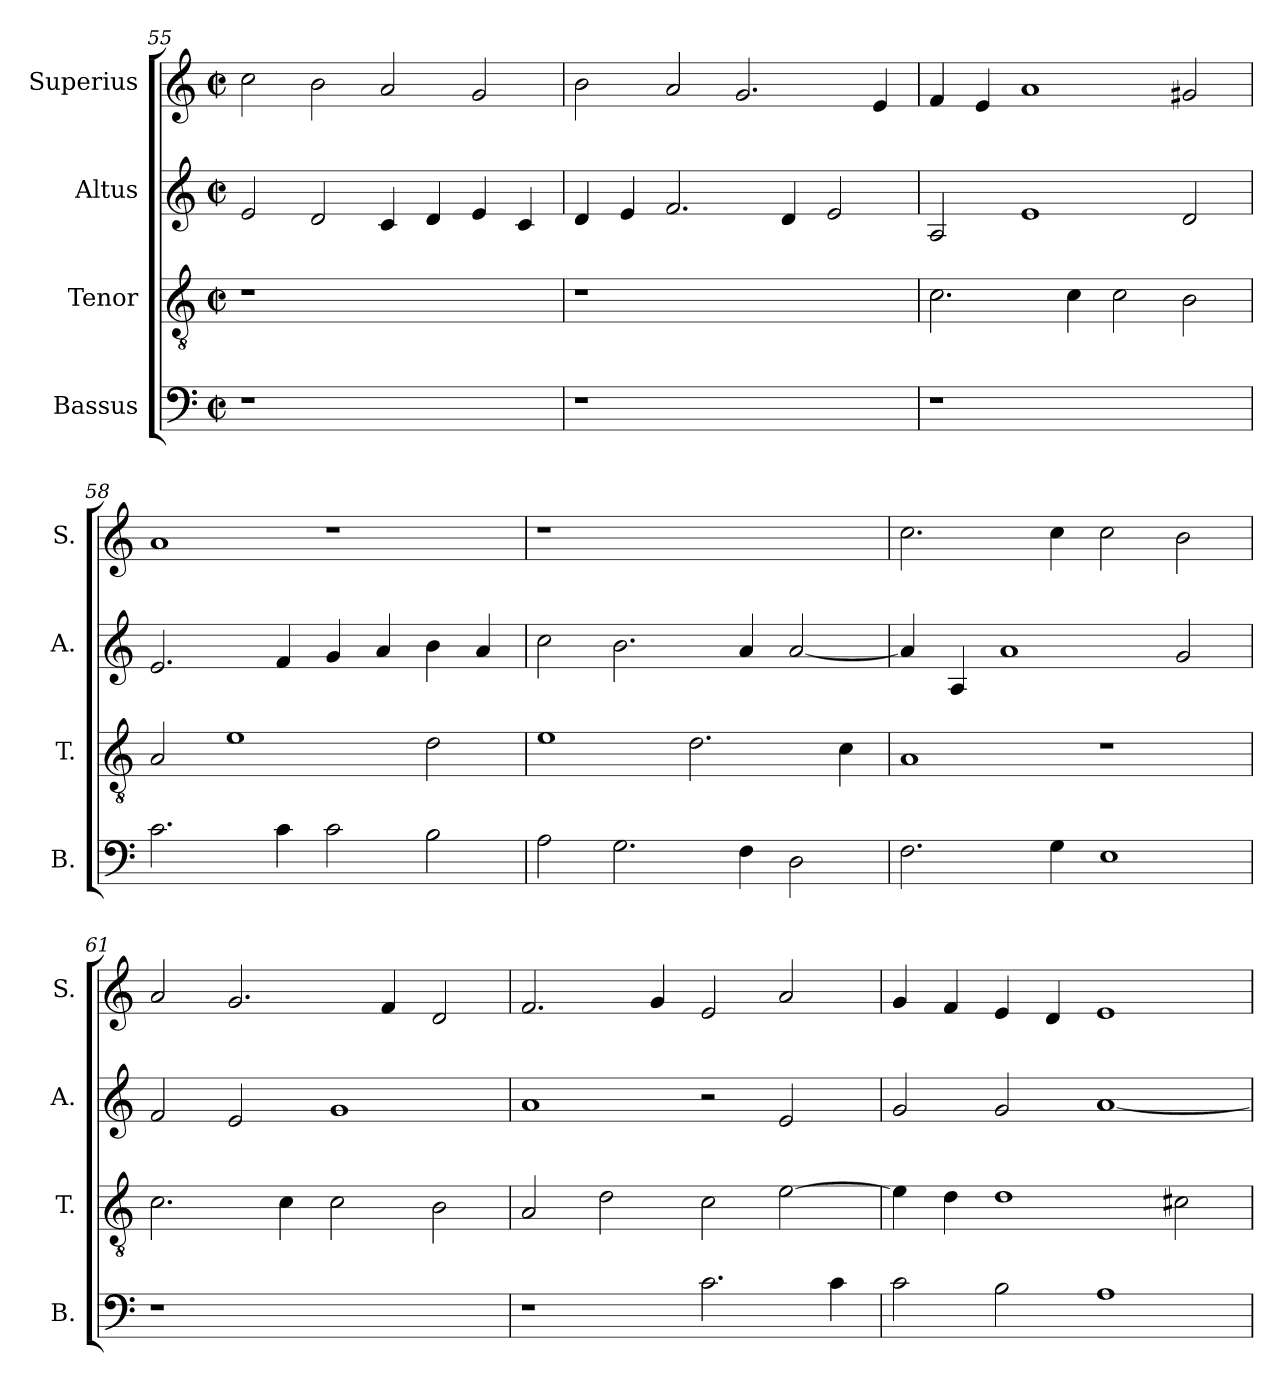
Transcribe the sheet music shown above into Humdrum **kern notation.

**kern	**kern	**kern	**kern
*part4	*part3	*part2	*part1
*staff4	*staff3	*staff2	*staff1
*I"Bassus	*I"Tenor	*I"Altus	*I"Superius
*I'B.	*I'T.	*I'A.	*I'S.
*clefF4	*clefGv2	*clefG2	*clefG2
*	*ITrd7c12	*	*
*k[]	*k[]	*k[]	*k[]
*C:	*C:	*C:	*C:
*M2/2	*M2/2	*M2/2	*M2/2
*met(c|)	*met(c|)	*met(c|)	*met(c|)
=55	=55	=55	=55
!LO:N:vis=1	!LO:N:vis=1	!	!
1r	1r	2ei/	2cci\
.	.	2di/	2bi\
1ryy	1ryy	4ci/	2ai/
.	.	4di/	.
.	.	4ei/	2gi/
.	.	4ci/	.
=56	=56	=56	=56
!LO:N:vis=1	!LO:N:vis=1	!	!
1r	1r	4di/	2bi\
.	.	4ei/	.
.	.	2.fi/	2ai/
1ryy	1ryy	.	2.gi/
.	.	4di/	.
.	.	2ei/	.
.	.	.	4ei/
=57	=57	=57	=57
!LO:N:vis=1	!	!	!
1r	2.Ci\	2Ai/	4fi/
.	.	.	4ei/
.	.	1ei	1ai
.	4Ci\	.	.
1ryy	2Ci\	.	.
.	2BBi\	2di/	2g#Xi/
=58	=58	=58	=58
2.ci\	2AAi/	2.ei/	1ai
.	1Ei	.	.
4ci\	.	4fi/	.
2ci\	.	4gi/	1r
.	.	4ai/	.
2Bi\	2Di\	4bi\	.
.	.	4ai/	.
!!LO:PB:g=z
=59	=59	=59	=59
!	!	!	!LO:N:vis=1
2Ai\	1Ei	2cci\	1r
2.Gi\	.	2.bi\	.
.	2.Di\	.	1ryy
4Fi\	.	4ai/	.
2Di\	.	[<2ai/	.
.	4Ci\	.	.
=60	=60	=60	=60
2.Fi\	1AAi	4ai/]	2.cci\
.	.	4Ai/	.
.	.	1ai	.
4Gi\	.	.	4cci\
1Ei	1r	.	2cci\
.	.	2gi/	2bi\
=61	=61	=61	=61
!LO:N:vis=1	!	!	!
1r	2.Ci\	2fi/	2ai/
.	.	2ei/	2.gi/
.	4Ci\	.	.
1ryy	2Ci\	1gi	.
.	.	.	4fi/
.	2BBi\	.	2di/
=62	=62	=62	=62
1r	2AAi/	1ai	2.fi/
.	2Di\	.	.
.	.	.	4gi/
2.ci\	2Ci\	2r	2ei/
.	[>2Ei\	2ei/	2ai/
4ci\	.	.	.
=63	=63	=63	=63
2ci\	4Ei\]	2gi/	4gi/
.	4Di\	.	4fi/
2Bi\	1Di	2gi/	4ei/
.	.	.	4di/
1Ai	.	[<1ai	1ei
.	2C#Xi\	.	.
=	=	=	=
*-	*-	*-	*-
